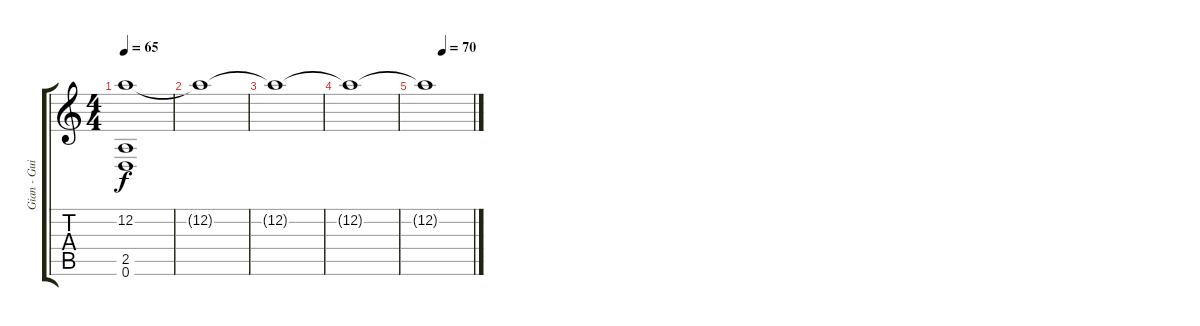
\track ("Gian - Guitar 2" "Gian - Gui") {instrument distortionguitar}
\staff {score tabs}
\tuning (D4 A3 F3 C3 G2 D2) {hide}
\ts (4 4)
\tempo 65
\clef g2
\ks c
(12.2{t} 2.5{t} 0.6{t}).1{dy f} |
12.2{t}.1 |
12.2{t}.1 |
12.2{t}.1 |
\tempo (70 0.375)
12.2{t}.1
